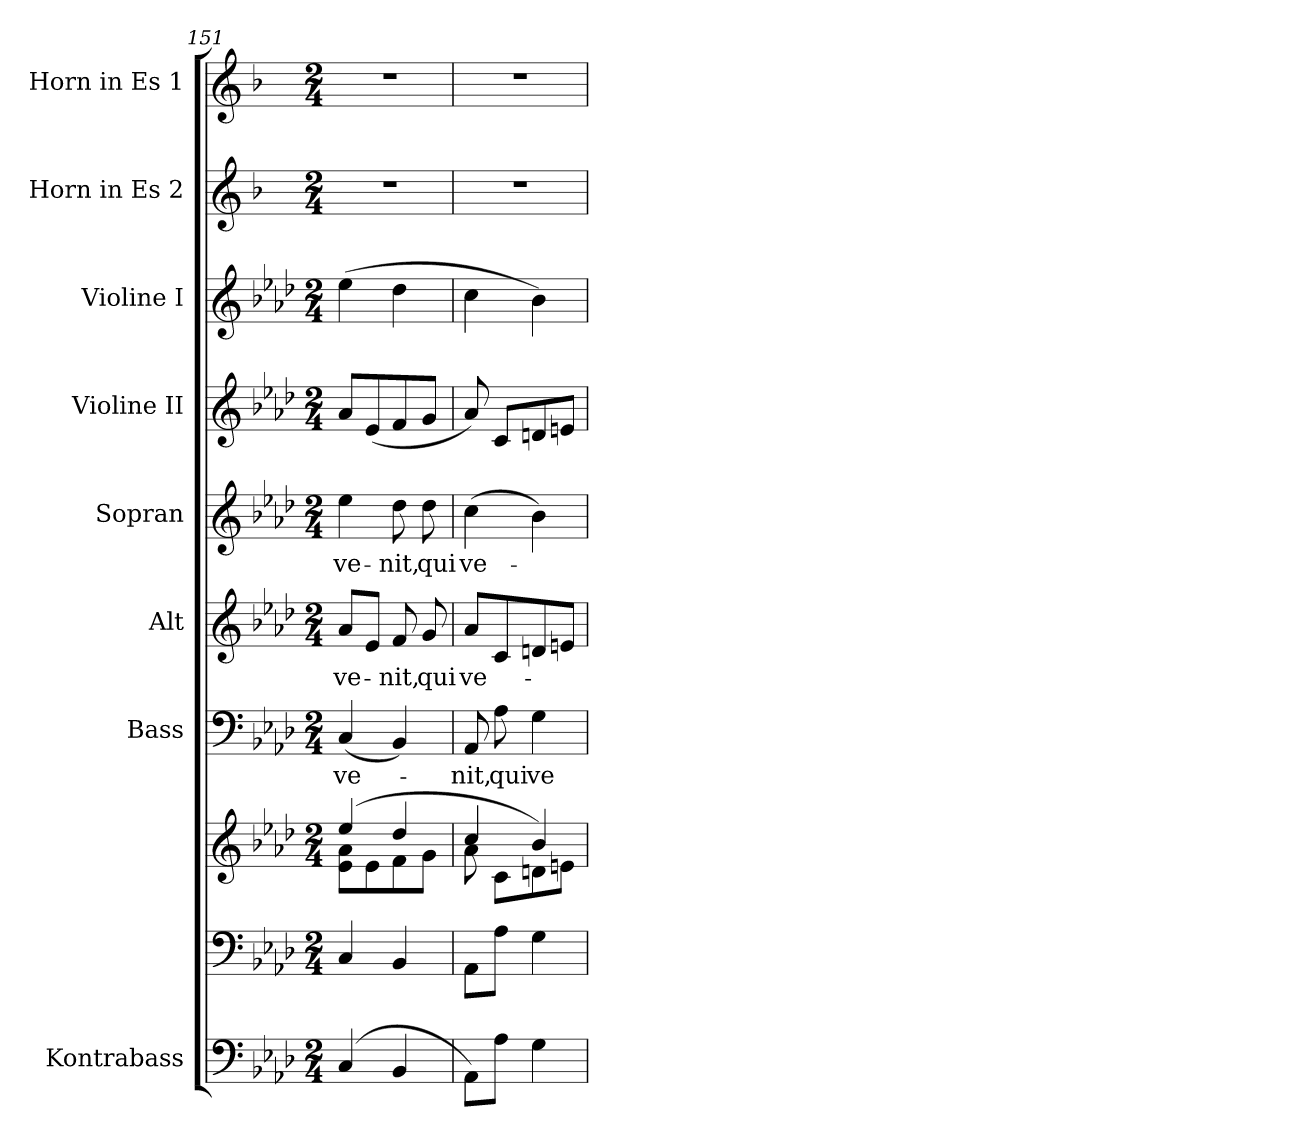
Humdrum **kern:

**kern	**kern	**kern	**kern	**text	**kern	**text	**kern	**text	**kern	**kern	**kern	**kern
*part9	*part8	*part8	*part7	*part7	*part6	*part6	*part5	*part5	*part4	*part3	*part2	*part1
*staff10	*staff9	*staff8	*staff7	*staff7	*staff6	*staff6	*staff5	*staff5	*staff4	*staff3	*staff2	*staff1
*I"Kontrabass	*	*	*I"Bass	*	*I"Alt	*	*I"Sopran	*	*I"Violine II	*I"Violine I	*I"Horn in Es 2	*I"Horn in Es 1
*I'Kb.	*	*	*I'B.	*	*I'A.	*	*I'S.	*	*I'Vl. II	*I'Vl. I	*	*
*clefF4	*clefF4	*clefG2	*clefF4	*	*clefG2	*	*clefG2	*	*clefG2	*clefG2	*clefG2	*clefG2
*ITrd7c12	*	*	*	*	*	*	*	*	*	*	*ITrd5c9	*ITrd5c9
*k[b-e-a-d-]	*k[b-e-a-d-]	*k[b-e-a-d-]	*k[b-e-a-d-]	*	*k[b-e-a-d-]	*	*k[b-e-a-d-]	*	*k[b-e-a-d-]	*k[b-e-a-d-]	*k[b-e-a-d-]	*k[b-e-a-d-]
*A-:	*A-:	*A-:	*A-:	*	*A-:	*	*A-:	*	*A-:	*A-:	*A-:	*A-:
*M2/4	*M2/4	*M2/4	*M2/4	*	*M2/4	*	*M2/4	*	*M2/4	*M2/4	*M2/4	*M2/4
=151	=151	=151	=151	=151	=151	=151	=151	=151	=151	=151	=151	=151
*	*	*^	*	*	*	*	*	*	*	*	*	*
!	!	!	!	!	!LO:LY:b	!	!LO:LY:b	!	!LO:LY:b	!	!	!	!
(4CC/	4C/	(4ee-/	8e-\ 8a-\L	(<4C/	ve-	8a-/L	ve-	4ee-\	ve-	8a-/L	(>4ee-\	2r	2r
.	.	.	8e-\	.	.	8e-/J	.	.	.	(<8e-/	.	.	.
!	!	!	!	!	!	!	!LO:LY:b	!	!LO:LY:b	!	!	!	!
4BBB-/	4BB-/	4dd-/	8f\	4BB-/)	.	8f/	-nit,	8dd-\	-nit,	8f/	4dd-\	.	.
!	!	!	!	!	!	!	!LO:LY:b	!	!LO:LY:b	!	!	!	!
.	.	.	8g\J	.	.	8g/	qui	8dd-\	qui	8g/J	.	.	.
=152	=152	=152	=152	=152	=152	=152	=152	=152	=152	=152	=152	=152	=152
!	!	!	!	!	!LO:LY:b	!	!LO:LY:b	!	!LO:LY:b	!	!	!	!
8AAA-\L)	8AA-\L	4cc/	8a-\	8AA-/	-nit,	8a-/L	ve-	(>4cc\	ve-	8a-/)	4cc\	2r	2r
!	!	!	!	!	!LO:LY:b	!	!	!	!	!	!	!	!
8AA-\J	8A-\J	.	8c\L	8A-\	qui	8c/	.	.	.	8c/L	.	.	.
!	!	!	!	!	!LO:LY:b	!	!	!	!	!	!	!	!
4GG\	4G\	4b-/)	8dn\	4G\	ve-	8dn/	.	4b-\)	.	8dn/	4b-\)	.	.
.	.	.	8en\J	.	.	8en/J	.	.	.	8en/J	.	.	.
*	*	*v	*v	*	*	*	*	*	*	*	*	*	*
=	=	=	=	=	=	=	=	=	=	=	=	=
*-	*-	*-	*-	*-	*-	*-	*-	*-	*-	*-	*-	*-
